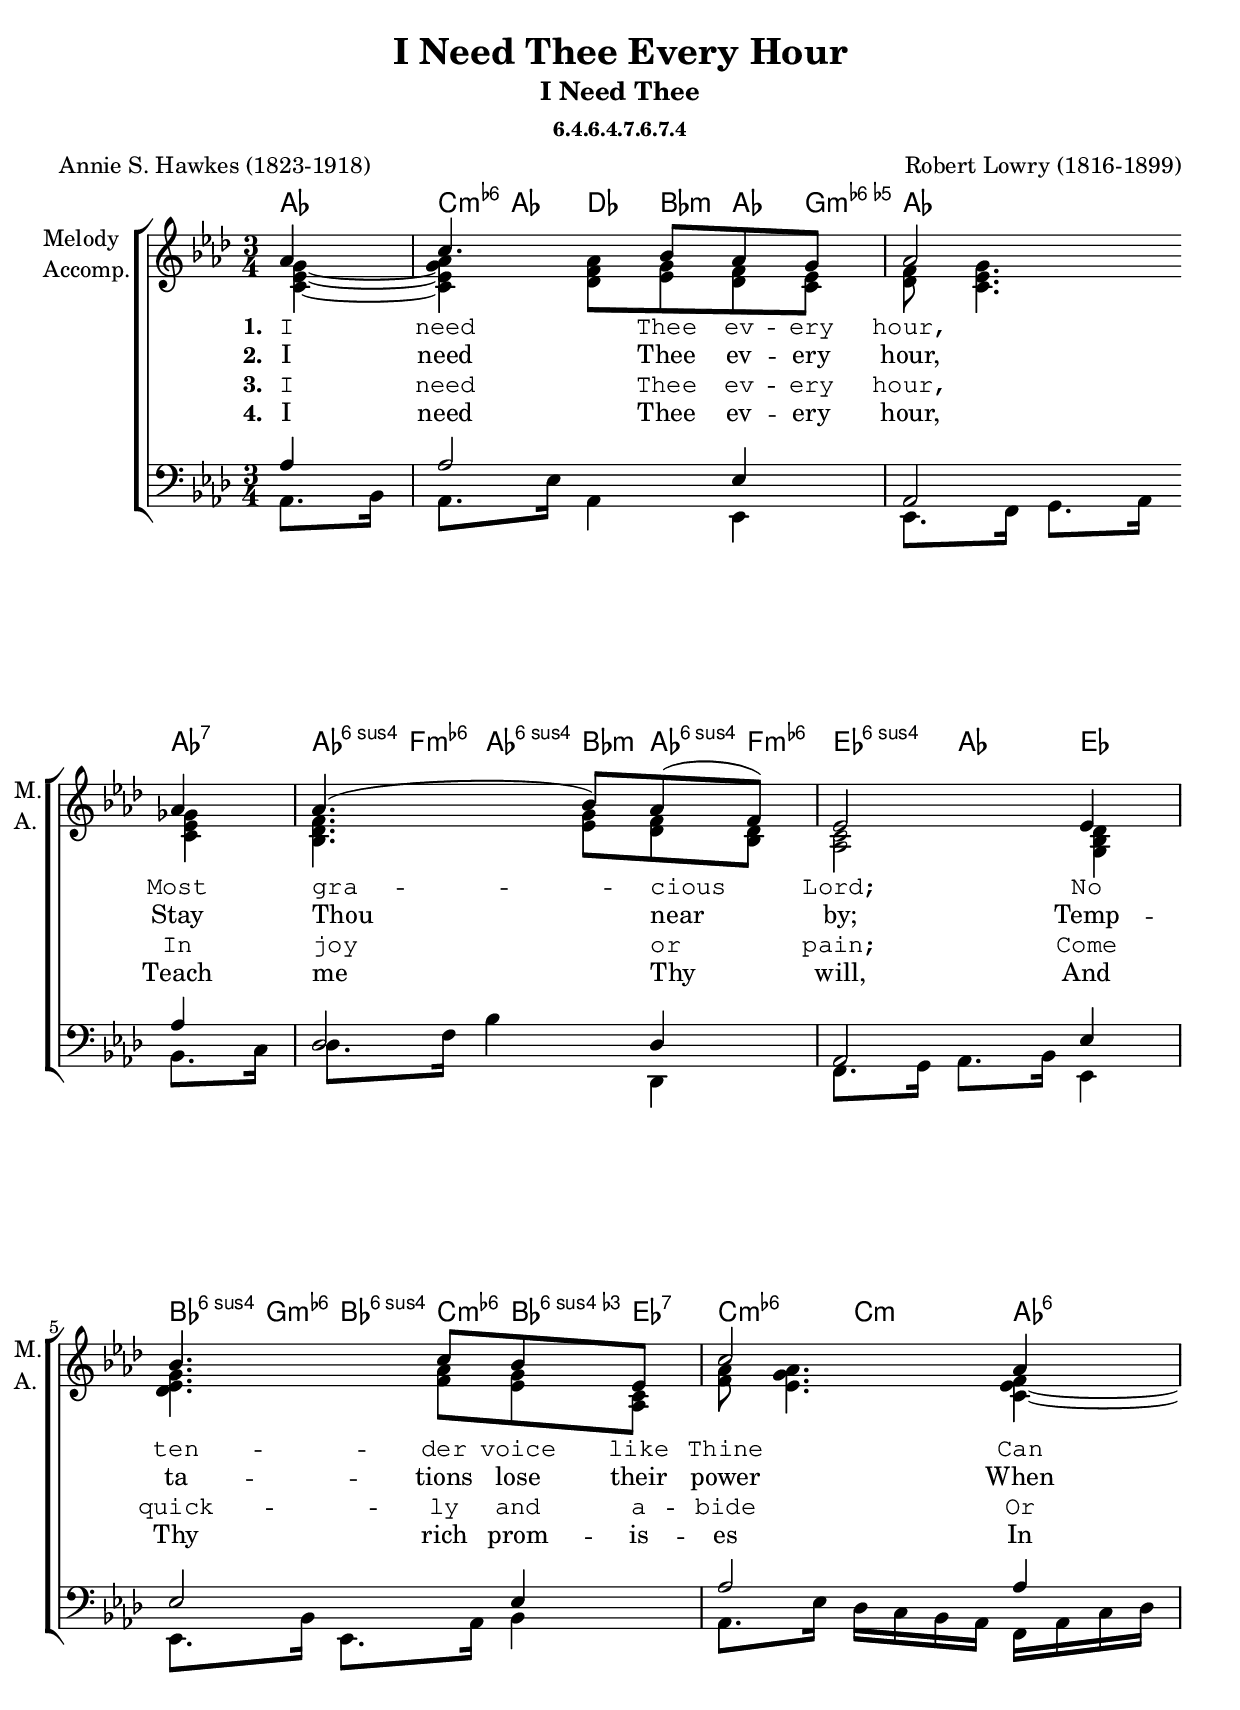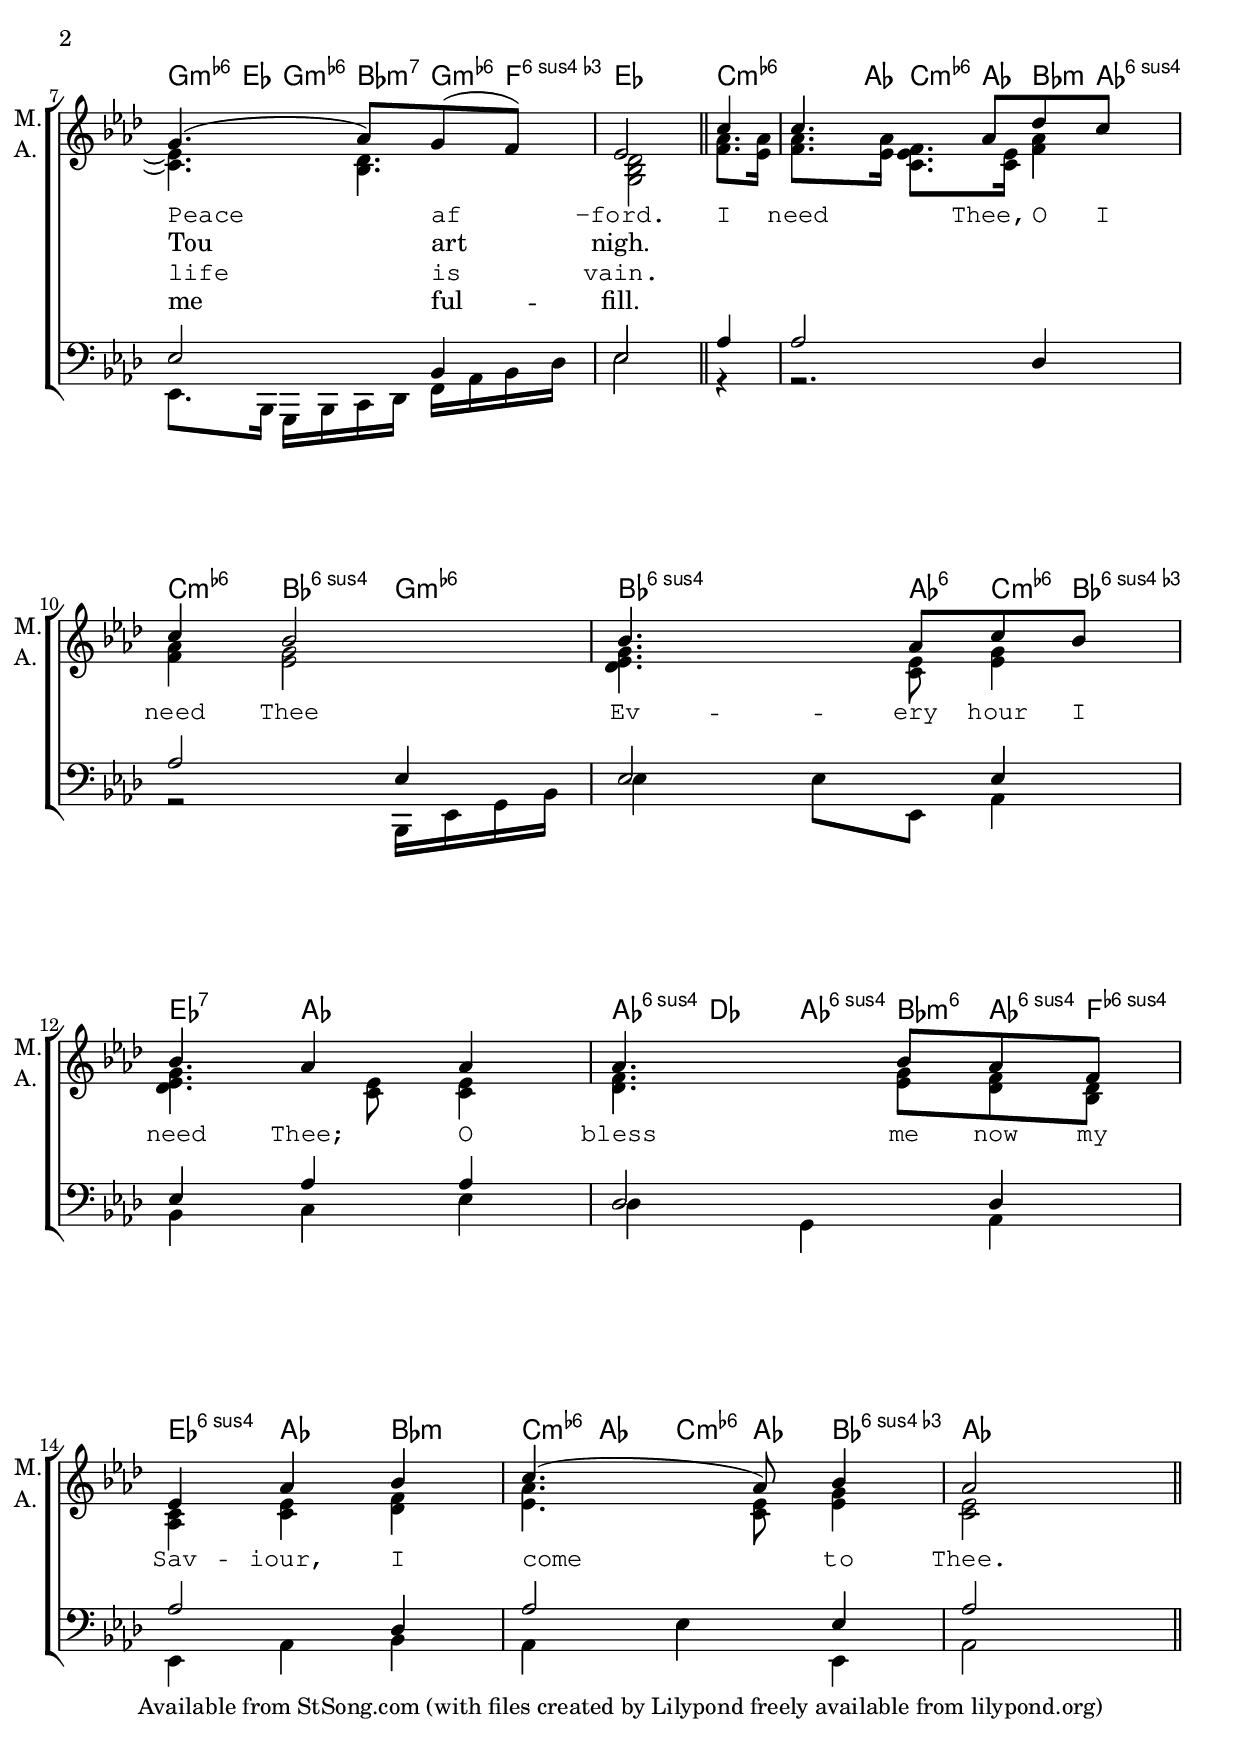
%%%keyboardDocument
  \version "2.14.2" %Lilypond version
\header { 
 %Standard lilypond header informantion

 title = "I Need Thee Every Hour" 
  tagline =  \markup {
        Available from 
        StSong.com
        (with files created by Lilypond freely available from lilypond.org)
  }
 composer = "Robert Lowry (1816-1899)"
 subtitle = "I Need Thee"
 subsubtitle = "6.4.6.4.7.6.7.4"
 poet = "Annie S. Hawkes (1823-1918)" 
 } %END HEADER

{ { \new ChoirStaff { << \new ChordNames { \set chordChanges = ##t
           {
             \set majorSevenSymbol = \markup \line { "Maj7"}
             {
               < aes' c'' ees'' > < c'' ees'' aes'' >8 < aes' c'' ees'' > < des'' f'' aes'' > < bes' des'' f'' > < aes' c'' ees'' > < g' bes' des'' ees'' > < aes' c'' ees'' >4 < aes' c'' ees'' > 
             } {
               < aes' c'' ees'' ges'' > < aes' des'' f'' >8 < f' aes' des'' > < aes' des'' f'' > < bes' des'' f'' > < aes' des'' f'' > < f' aes' des'' > < ees' aes' c'' >4 < aes' c'' ees'' > 
             } {
               < ees' g' bes' > < bes' ees'' g'' >8 < g' bes' ees'' > < bes' ees'' g'' > < c'' ees'' aes'' > < bes' des'' ees'' g'' > < ees' g' bes' des'' > < c'' ees'' aes'' >4 < c'' ees'' g'' > 
             } {
               < aes' c'' ees'' f'' > < g' bes' ees'' >8 < ees' g' bes' > < g' bes' ees'' > < bes' des'' f'' aes'' > < g' bes' ees'' > < f' aes' bes' d'' > < ees' g' bes' >4 < ees' g' bes' > 
             } {
               < c'' ees'' aes'' > < c'' ees'' aes'' >8 < aes' c'' ees'' > < c'' ees'' aes'' > < aes' c'' ees'' > < bes' des'' f'' > < aes' des'' f'' > < c'' ees'' aes'' >4 < bes' ees'' g'' > < g' bes' ees'' > 
             } {
               < bes' ees'' g'' >8 < bes' ees'' g'' > < bes' ees'' g'' > < aes' c'' ees'' f'' > < c'' ees'' aes'' > < bes' des'' ees'' g'' > < ees' g' bes' des'' >4 < aes' c'' ees'' > 
             } {
               < aes' c'' ees'' > < aes' des'' f'' >8 < des' f' aes' > < aes' des'' f'' > < bes' des'' f'' g'' > < aes' des'' f'' > < f' bes' des'' > < ees' aes' c'' >4 < aes' c'' ees'' > 
             } {
               < bes' des'' f'' > < c'' ees'' aes'' >8 < aes' c'' ees'' > < c'' ees'' aes'' > < aes' c'' ees'' > < bes' des'' ees'' g'' >4 < aes' c'' ees'' > < aes' c'' ees'' > 
             } { } { } { } { } { } { } { } { } 
           } } { << \new Staff { \set Staff . instrumentName = \markup \column { \line { "Melody"} \line { "Accomp."}}
                \set Staff . shortInstrumentName = \markup \column { \line { "M."} \line { "A."}}
                \clef "treble"
                { \time 3/4
                  \partial 4 \key aes \major
                  } << {
                     {
                       aes' c''4. bes'8 aes' g' aes'2 \bar ""
                       
                     } {
                       aes'4 aes'4.(  bes'8)  aes'(  f')  ees'2 \bar ""
                       
                     } {
                       ees'4 bes'4. c''8 bes' ees' c''2 \bar ""
                       
                     } {
                       aes'4 g'4.(  aes'8)  g'(  f')  ees'2 \bar "||"
                       
                     } {
                       c''4 c''4. aes'8 des'' c'' c''4 bes'2 \bar "|"
                       
                     } {
                       bes'4. aes'8 c'' bes' bes'4 aes' \bar ""
                       
                     } {
                       aes' aes'4. bes'8 aes' f' ees'4 aes' \bar ""
                       
                     } { bes' c''4.(  aes'8)  bes'4 aes'2 \bar "||"
                       } { } { } { } { } { } { } { } { } 
                   } \\ {
                     {
                       < c' ees' g' >4 ~  < c' ees' g' aes' > < des' f' aes' >8 < ees' g' > < des' f' > < c' ees' > < des' f' > < c' ees' g' >4. 
                     } { < c' ees' ges' >4 < bes des' f' >4. < ees' g' >8 < des' f' > < bes des' > < aes c' >2 } {
                       < g bes des' >4 < des' ees' g' >4. < f' aes' >8 < ees' g' > < aes c' > < f' aes' > < ees' g' aes' >4. 
                     } { < c' ees' f' >4 ~  < c' ees' >4. < bes des' > < g bes des' >2 } {
                       < f' aes' >8. < ees' aes' >16 < f' aes' >8. < ees' aes' >16 < c' ees' f' >8. < c' ees' >16 < f' aes' >4 < f' aes' > < ees' g' >2 
                     } { < des' ees' g' >4. < c' ees' >8 < ees' g' >4 < des' ees' g' >4. < c' ees' >8 } {
                       < c' ees' >4 < des' f' >4. < ees' g' >8 < des' f' > < bes des' > < aes c' >4 < c' ees' > 
                     } { < des' f' > < ees' aes' >4. < c' ees' >8 < ees' g' >4 < c' ees' >2 } { } { } { } { } { } { } { } { } 
                   } >> } \new Lyrics \lyricsto "1" { {
                  \set stanza = #"1. "
                  \override LyricText #'font-family = #'typewriter
                  I4 need Thee ev --  ery hour, Most gra --  cious Lord; No ten --  der voice like Thine Can Peace af -ford. I need Thee, O I need Thee Ev --  ery hour I need Thee; O bless me now my Sav --  iour, I come to Thee. 
                }  } \new Lyrics \lyricsto "1" { {
                  \set stanza = #"2. "
                  I need Thee ev --  ery hour, Stay Thou near by; Temp --  ta --  tions lose their power When Tou art nigh. 
                }  } \new Lyrics \lyricsto "1" { {
                  \set stanza = #"3. "
                  \override LyricText #'font-family = #'typewriter
                  I need Thee ev --  ery hour, In joy or pain; Come quick --  ly and a --  bide Or life is vain. 
                }  } \new Lyrics \lyricsto "1" { {
                  \set stanza = #"4. "
                  I need Thee ev --  ery hour, Teach me Thy will, And Thy rich prom --  is --  es In me ful --  fill. 
                }  } \new Lyrics \lyricsto "1" { { \set stanza = #"5. "
                  \override LyricText #'font-family = #'typewriter
                  }  } \new Lyrics \lyricsto "1" { { \set stanza = #"6. "
                  }  } >> } \new Staff { \clef "bass"
           { \time 3/4
             \partial 4 \key aes \major
             } << {
                { aes aes2 ees4 aes,2 } { aes4 des2 des4 aes,2 } { ees4 ees2 ees4 aes2 } { aes4 ees2 bes,4 ees2 } { aes4 aes2 des4 aes2 ees4 } { ees2 ees4 ees aes } { aes des2 des4 aes2 } { des4 aes2 ees4 aes2 } { } { } { } { } { } { } { } { } 
              } \\ {
                {
                  aes,8. bes,16 aes,8. ees16 aes,4 ees, ees,8. f,16 g,8. aes,16 
                } {
                  bes,8. c16 des8. f16 bes4 des, f,8. g,16 aes,8. bes,16 
                } {
                  ees,4 ees,8. bes,16 ees,8. aes,16 bes,4 aes,8. ees16 des c bes, aes, 
                } {
                  f, aes, c des ees,8. bes,,16 g,, bes,, c, des, f, aes, bes, des ees2 
                } {
                  r4 r2. r2 bes,,16 ees, g, bes, 
                } { ees4 ees8 ees, aes,4 bes, c } {
                  ees des g, aes, ees, aes, bes, aes, ees ees, aes,2 
                } { } { } { } { } { } { } { } { } { } 
              } >> } >> } } }
